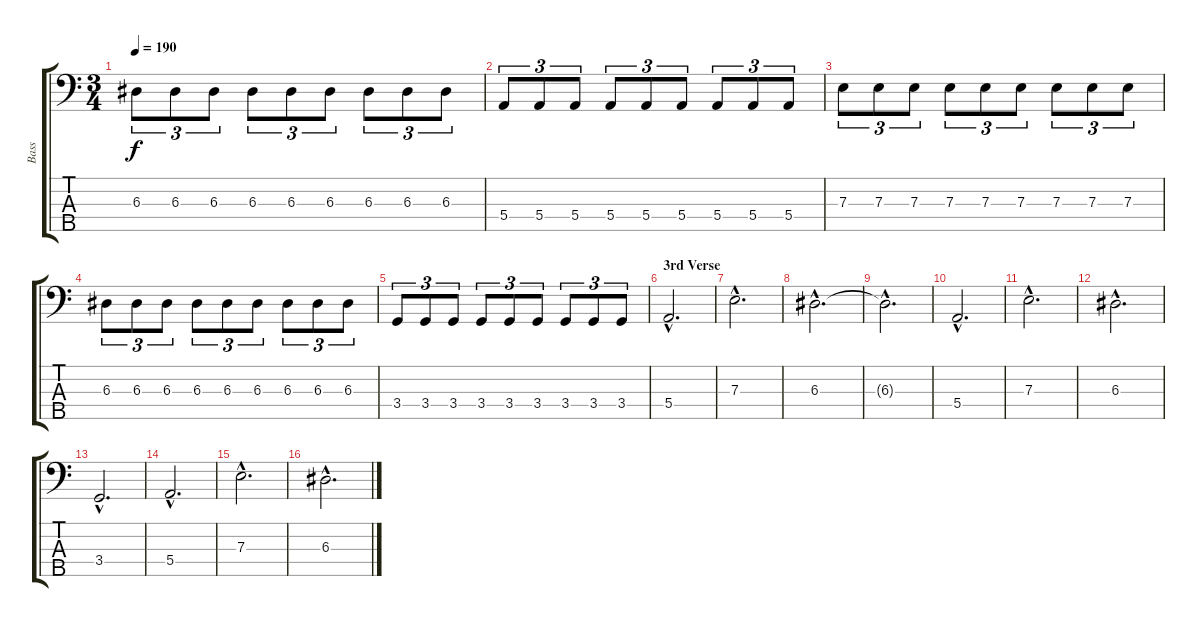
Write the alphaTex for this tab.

\track ("Bass" "Bass") {instrument electricbassfinger}
\staff {score tabs}
\tuning (G2 D2 A1 E1 B0) {hide}
\ts (3 4)
\tempo 190
\clef f4
\ks c
6.3.8{tu (3 2) dy f} 6.3.8{tu (3 2)} 6.3.8{tu (3 2)} 6.3.8{tu (3 2)} 6.3.8{tu (3 2)} 6.3.8{tu (3 2)} 6.3.8{tu (3 2)} 6.3.8{tu (3 2)} 6.3.8{tu (3 2)} |
5.4.8{tu (3 2)} 5.4.8{tu (3 2)} 5.4.8{tu (3 2)} 5.4.8{tu (3 2)} 5.4.8{tu (3 2)} 5.4.8{tu (3 2)} 5.4.8{tu (3 2)} 5.4.8{tu (3 2)} 5.4.8{tu (3 2)} |
7.3.8{tu (3 2)} 7.3.8{tu (3 2)} 7.3.8{tu (3 2)} 7.3.8{tu (3 2)} 7.3.8{tu (3 2)} 7.3.8{tu (3 2)} 7.3.8{tu (3 2)} 7.3.8{tu (3 2)} 7.3.8{tu (3 2)} |
6.3.8{tu (3 2)} 6.3.8{tu (3 2)} 6.3.8{tu (3 2)} 6.3.8{tu (3 2)} 6.3.8{tu (3 2)} 6.3.8{tu (3 2)} 6.3.8{tu (3 2)} 6.3.8{tu (3 2)} 6.3.8{tu (3 2)} |
3.4.8{tu (3 2)} 3.4.8{tu (3 2)} 3.4.8{tu (3 2)} 3.4.8{tu (3 2)} 3.4.8{tu (3 2)} 3.4.8{tu (3 2)} 3.4.8{tu (3 2)} 3.4.8{tu (3 2)} 3.4.8{tu (3 2)} |
\section ("" "3rd Verse")
5.4{hac}.2{d} |
7.3{hac}.2{d} |
6.3{hac}.2{d} |
6.3{hac t}.2{d} |
5.4{hac}.2{d} |
7.3{hac}.2{d} |
6.3{hac}.2{d} |
3.4{hac}.2{d} |
5.4{hac}.2{d} |
7.3{hac}.2{d} |
6.3{hac}.2{d}
